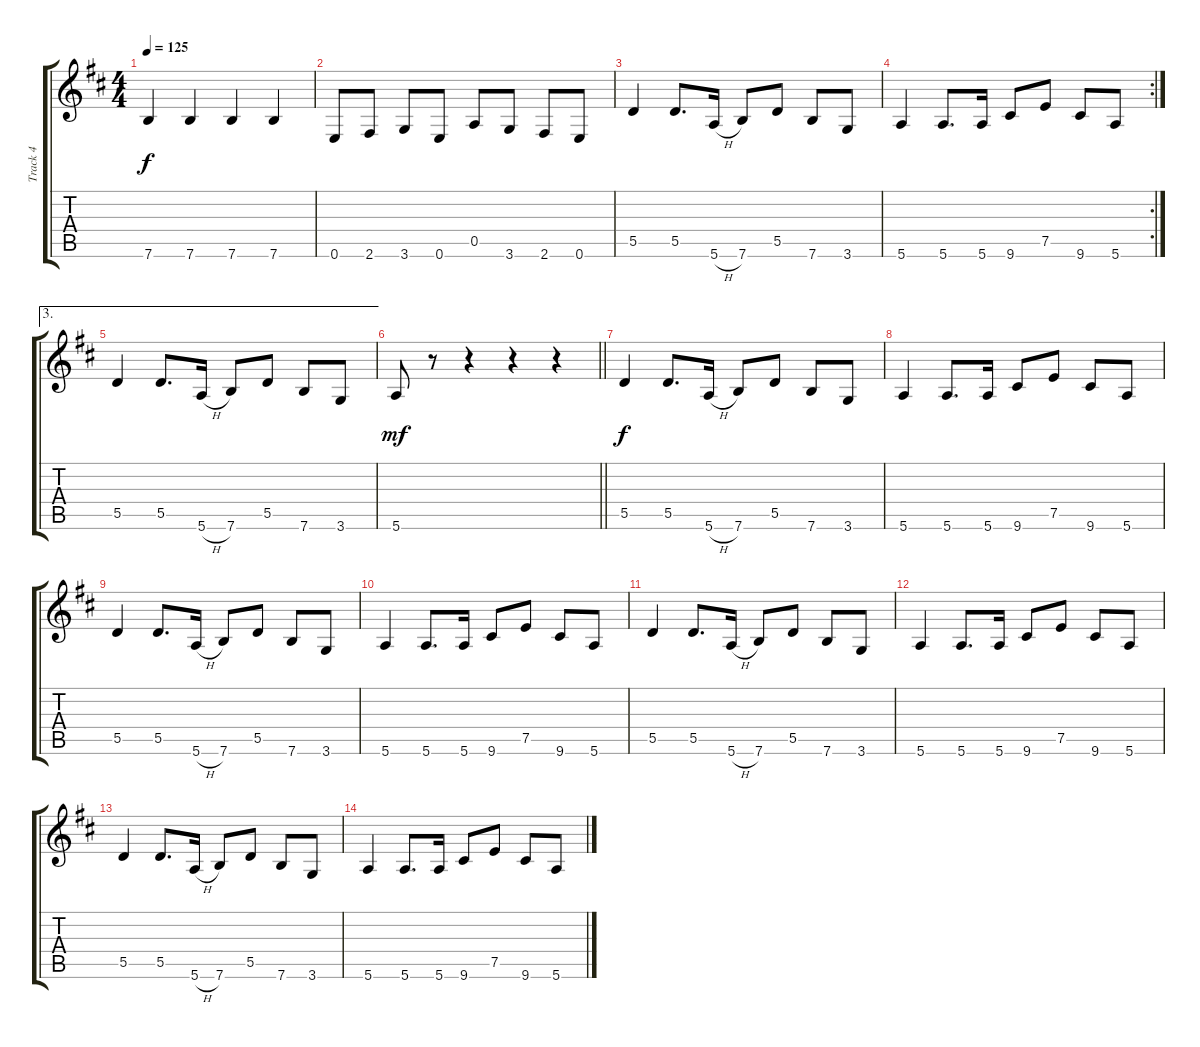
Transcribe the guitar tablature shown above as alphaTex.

\track ("Track 4" "Track 4") {instrument electricguitarclean}
\staff {score tabs}
\tuning (E4 B3 G3 D3 A2 E2) {hide}
\ts (4 4)
\tempo 125
\clef g2
\ks d
7.6.4{dy f} 7.6.4 7.6.4 7.6.4 |
0.6.8 2.6.8 3.6.8 0.6.8 0.5.8 3.6.8 2.6.8 0.6.8 |
5.5.4 5.5.8{d} 5.6{h}.16 7.6.8 5.5.8 7.6.8 3.6.8 |
\rc 2
5.6.4 5.6.8{d} 5.6.16 9.6.8 7.5.8 9.6.8 5.6.8 |
\ae 3
5.5.4 5.5.8{d} 5.6{h}.16 7.6.8 5.5.8 7.6.8 3.6.8 |
\barLineRight lightlight
5.6.8{dy mf} r.8 r.4 r.4 r.4 |
5.5.4{dy f} 5.5.8{d} 5.6{h}.16 7.6.8 5.5.8 7.6.8 3.6.8 |
5.6.4 5.6.8{d} 5.6.16 9.6.8 7.5.8 9.6.8 5.6.8 |
5.5.4 5.5.8{d} 5.6{h}.16 7.6.8 5.5.8 7.6.8 3.6.8 |
5.6.4 5.6.8{d} 5.6.16 9.6.8 7.5.8 9.6.8 5.6.8 |
5.5.4 5.5.8{d} 5.6{h}.16 7.6.8 5.5.8 7.6.8 3.6.8 |
5.6.4 5.6.8{d} 5.6.16 9.6.8 7.5.8 9.6.8 5.6.8 |
5.5.4 5.5.8{d} 5.6{h}.16 7.6.8 5.5.8 7.6.8 3.6.8 |
5.6.4 5.6.8{d} 5.6.16 9.6.8 7.5.8 9.6.8 5.6.8
